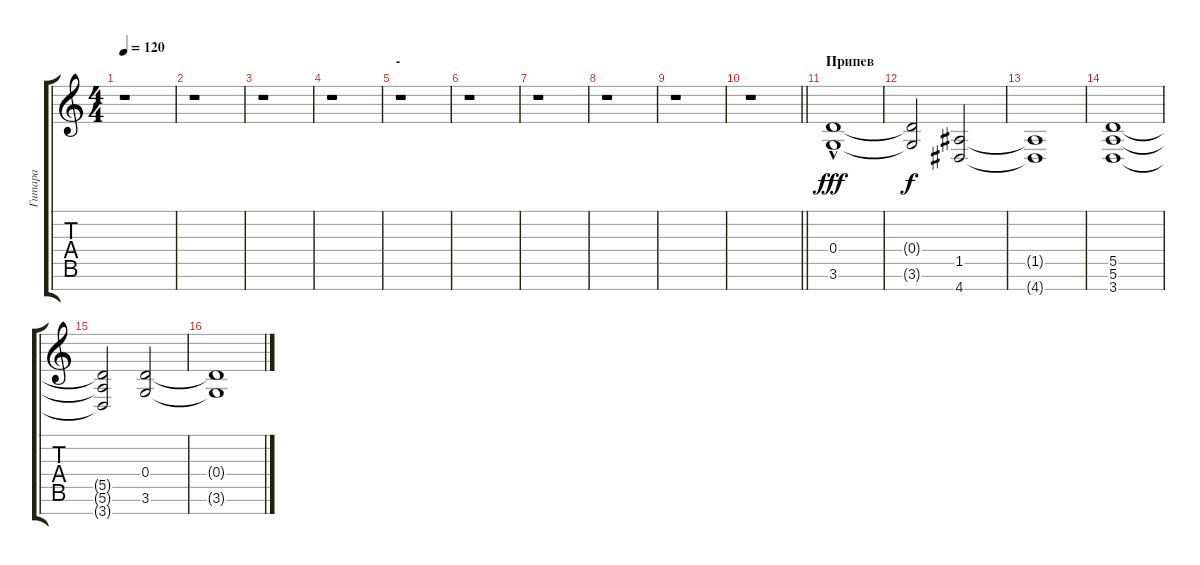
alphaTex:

\track ("Гитара" "Гитара") {instrument distortionguitar}
\staff {score tabs}
\tuning (E4 B3 G3 D3 A2 E2 B1) {hide}
\ts (4 4)
\tempo 120
\clef g2
\ks c
r.1{dy fff} |
r.1 |
r.1 |
r.1 |
\section ("" "-")
r.1 |
r.1 |
r.1 |
r.1 |
r.1 |
\barLineRight lightlight
r.1 |
\section ("" "Припев")
(0.4{hac} 3.6{hac}).1 |
(0.4{t} 3.6{t}).2{dy f} (1.5 4.7).2 |
(1.5{t} 4.7{t}).1 |
(5.5 5.6 3.7).1 |
(5.5{t} 5.6{t} 3.7{t}).2 (0.4 3.6).2 |
(0.4{t} 3.6{t}).1
